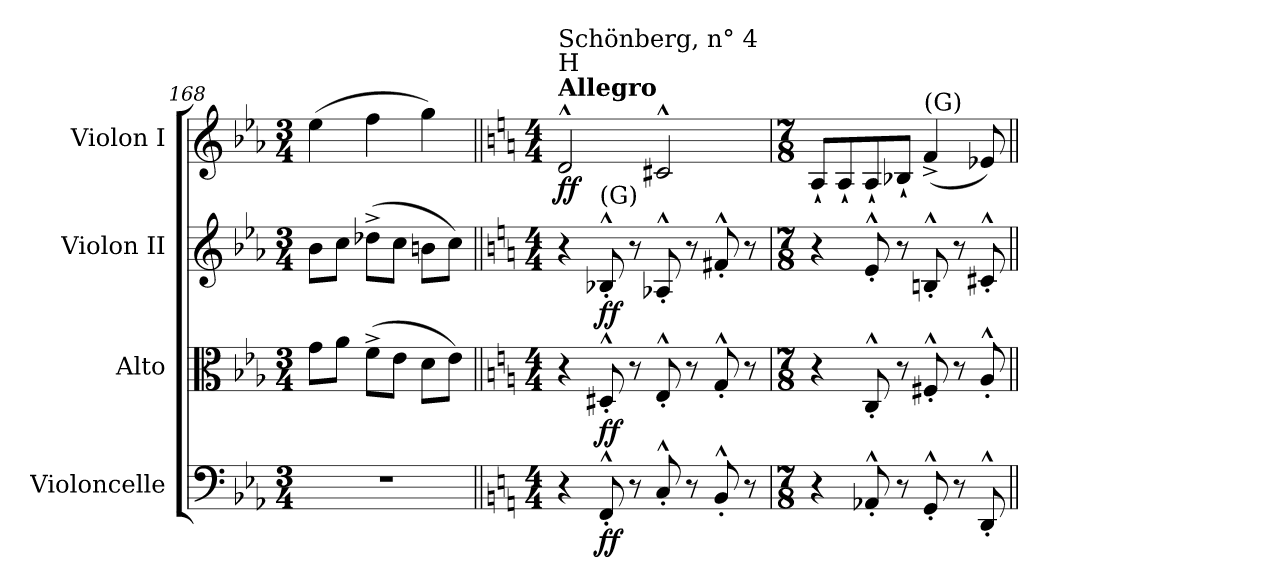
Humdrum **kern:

**kern	**dynam	**kern	**dynam	**kern	**dynam	**kern	**dynam
*part4	*part4	*part3	*part3	*part2	*part2	*part1	*part1
*staff4	*staff4	*staff3	*staff3	*staff2	*staff2	*staff1	*staff1
*I"Violoncelle	*	*I"Alto	*	*I"Violon II	*	*I"Violon I	*
*I'Vc.	*	*I'Alt.	*	*I'Vln. II	*	*I'Vln. I	*
*clefF4	*	*clefC3	*	*clefG2	*	*clefG2	*
*k[b-e-a-]	*	*k[b-e-a-]	*	*k[b-e-a-]	*	*k[b-e-a-]	*
*E-:	*	*E-:	*	*E-:	*	*E-:	*
*M3/4	*	*M3/4	*	*M3/4	*	*M3/4	*
=168	=168	=168	=168	=168	=168	=168	=168
2.r	.	8g\L	.	8b-\L	.	(4ee-\	.
.	.	8a-\J	.	8cc\J	.	.	.
.	.	(8f^>\L	.	(8dd-X^>\L	.	4ff\	.
.	.	8e-\J	.	8cc\J	.	.	.
.	.	8d\L	.	8bn\L	.	4gg\)	.
.	.	8e-\J)	.	8cc\J)	.	.	.
=169||	=169||	=169||	=169||	=169||	=169||	=169||	=169||
!!LO:REH:place=s1:a:t=83
*k[]	*	*k[]	*	*k[]	*	*k[]	*
*C:	*	*C:	*	*C:	*	*C:	*
*M4/4	*	*M4/4	*	*M4/4	*	*M4/4	*
*	*	*	*	*	*	*MM152	*
!	!	!	!	!	!	!LO:TX:a:B:t=Allegro	!
!	!	!	!	!	!	!LO:TX:a:t=H	!
!	!	!	!	!	!	!LO:TX:a:t=Schönberg, n° 4	!
!	!	!	!	!	!	!	!LO:DY:b
4r	.	4r	.	4r	.	2d^^>/	ff
!	!	!	!	!LO:TX:a:t=(G)	!	!	!
!	!LO:DY:b	!	!LO:DY:b	!	!LO:DY:b	!	!
8FF'>^^>/	ff	8D#X'>^^>/	ff	8B-X'>^^>/	ff	.	.
8r	.	8r	.	8r	.	.	.
8C'>^^>/	.	8E'>^^>/	.	8A-X'>^^>/	.	2c#X^^>/	.
8r	.	8r	.	8r	.	.	.
8BB'>^^>/	.	8G'>^^>/	.	8f#X'>^^>/	.	.	.
8r	.	8r	.	8r	.	.	.
!!LO:LB:g=z
=170	=170	=170	=170	=170	=170	=170	=170
*M7/8	*	*M7/8	*	*M7/8	*	*M7/8	*
4r	.	4r	.	4r	.	8A`>/L	.
.	.	.	.	.	.	8A`>/	.
8AA-X'>^^>/	.	8C'>^^>/	.	8e'>^^>/	.	8A`>/	.
8r	.	8r	.	8r	.	8B-X`>/J	.
!	!	!	!	!	!	!LO:TX:a:t=(G)	!
8GG'>^^>/	.	8F#X'>^^>/	.	8Bn'>^^>/	.	(4f^</	.
8r	.	8r	.	8r	.	.	.
8DD'>^^>/	.	8A'>^^>/	.	8c#X'>^^>/	.	8e-X/)	.
=||	=||	=||	=||	=||	=||	=||	=||
*-	*-	*-	*-	*-	*-	*-	*-
